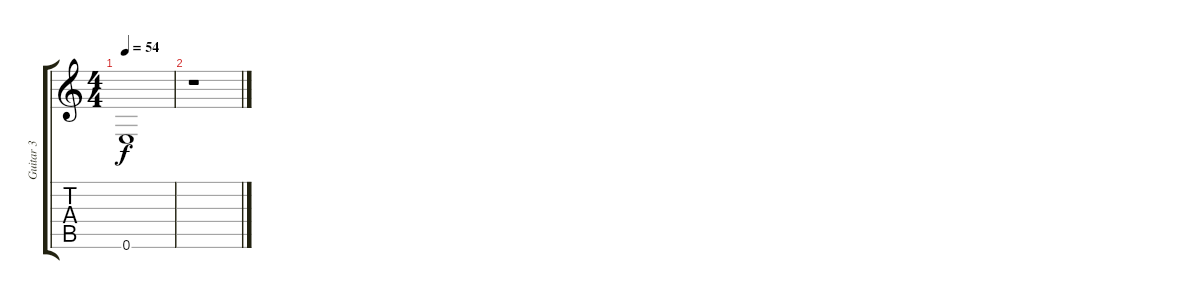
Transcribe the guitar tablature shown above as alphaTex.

\track ("Guitar 3" "Guitar 3") {instrument distortionguitar}
\staff {score tabs}
\tuning (E4 B3 G3 D3 A2 E2) {hide}
\ts (4 4)
\tempo 54
\clef g2
\ks c
0.6.1{dy f} |
r.1
